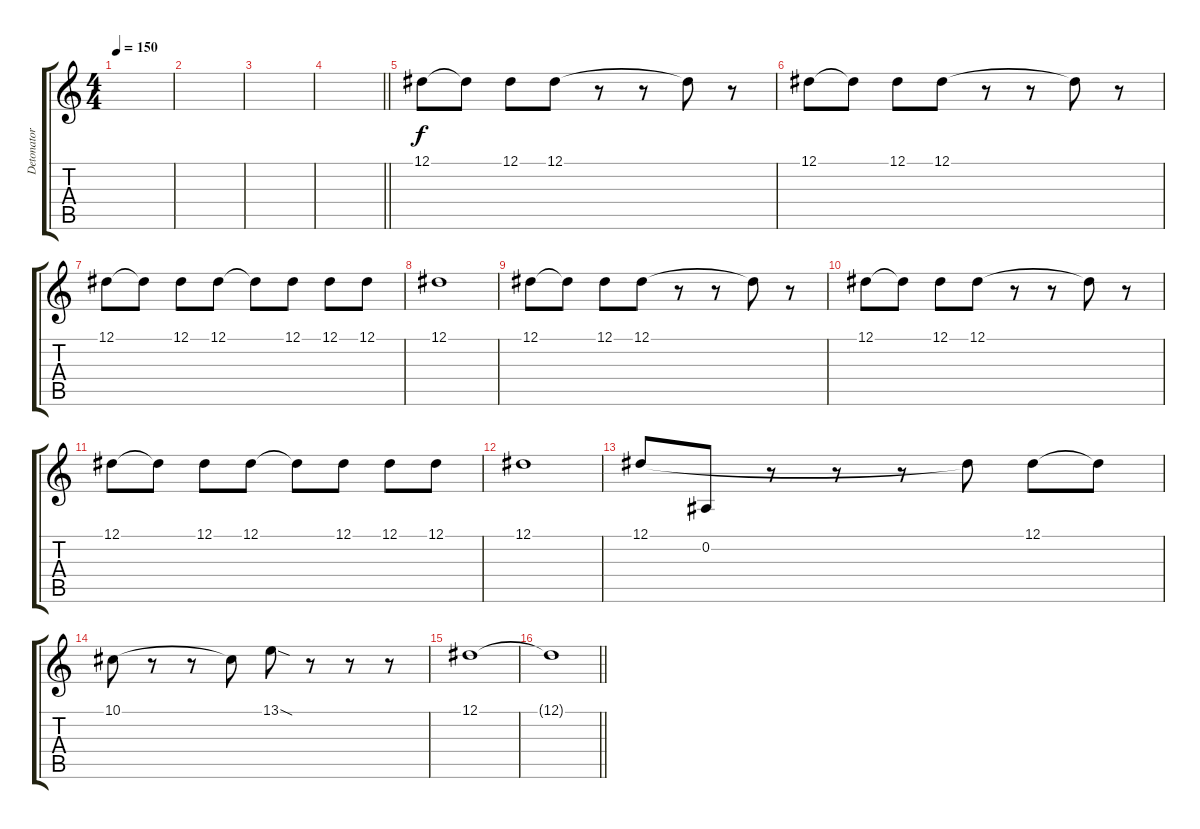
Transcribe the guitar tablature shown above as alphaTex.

\track ("Detonator" "Detonator") {instrument lead1square}
\staff {score tabs}
\tuning (Eb4 Bb3 Gb3 Db3 Ab2 Eb2) {hide}
\ts (4 4)
\tempo 150
\clef g2
\ks c
|
|
|
\barLineRight lightlight
|
\section ("" "")
12.1.8 12.1{t}.8 12.1.8 12.1.8 r.8 r.8 12.1{t}.8 r.8 |
12.1.8 12.1{t}.8 12.1.8 12.1.8 r.8 r.8 12.1{t}.8 r.8 |
12.1.8 12.1{t}.8 12.1.8 12.1.8 12.1{t}.8 12.1.8 12.1.8 12.1.8 |
12.1.1 |
12.1.8 12.1{t}.8 12.1.8 12.1.8 r.8 r.8 12.1{t}.8 r.8 |
12.1.8 12.1{t}.8 12.1.8 12.1.8 r.8 r.8 12.1{t}.8 r.8 |
12.1.8 12.1{t}.8 12.1.8 12.1.8 12.1{t}.8 12.1.8 12.1.8 12.1.8 |
12.1.1 |
12.1.8 0.2.8 r.8 r.8 r.8 12.1{t}.8 12.1.8 12.1{t}.8 |
10.1.8 r.8 r.8 10.1{t}.8 13.1{sod}.8 r.8 r.8 r.8 |
12.1.1 |
\barLineRight lightlight
12.1{t}.1
